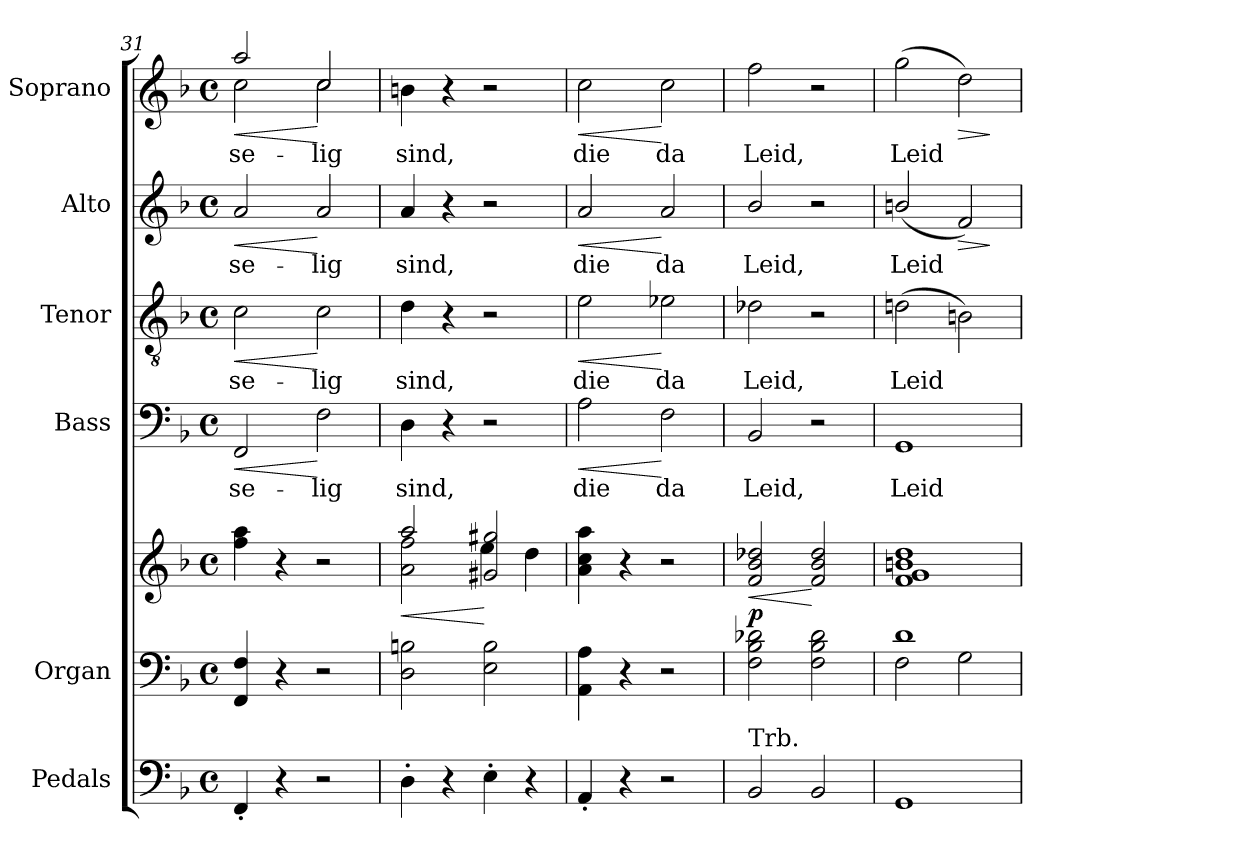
**kern	**kern	**kern	**dynam	**kern	**text	**dynam	**kern	**text	**dynam	**kern	**text	**dynam	**kern	**text	**dynam
*part6	*part5	*part5	*part5	*part4	*part4	*part4	*part3	*part3	*part3	*part2	*part2	*part2	*part1	*part1	*part1
*staff7	*staff6	*staff5	*staff5/6	*staff4	*staff4	*staff4	*staff3	*staff3	*staff3	*staff2	*staff2	*staff2	*staff1	*staff1	*staff1
*I"Pedals	*I"Organ	*	*	*I"Bass	*	*	*I"Tenor	*	*	*I"Alto	*	*	*I"Soprano	*	*
*	*I'Org.	*	*	*I'B.	*	*	*I'T.	*	*	*I'A.	*	*	*I'S.	*	*
*clefF4	*clefF4	*clefG2	*	*clefF4	*	*	*clefGv2	*	*	*clefG2	*	*	*clefG2	*	*
*	*	*	*	*	*	*	*ITrd7c12	*	*	*	*	*	*	*	*
*k[b-]	*k[b-]	*k[b-]	*	*k[b-]	*	*	*k[b-]	*	*	*k[b-]	*	*	*k[b-]	*	*
*F:	*F:	*F:	*	*F:	*	*	*F:	*	*	*F:	*	*	*F:	*	*
*M4/4	*M4/4	*M4/4	*	*M4/4	*	*	*M4/4	*	*	*M4/4	*	*	*M4/4	*	*
*met(c)	*met(c)	*met(c)	*	*met(c)	*	*	*met(c)	*	*	*met(c)	*	*	*met(c)	*	*
=31	=31	=31	=31	=31	=31	=31	=31	=31	=31	=31	=31	=31	=31	=31	=31
!	!	!	!	!	!LO:LY:b:color=#000000	!LO:HP:b	!	!	!	!	!	!	!	!	!
!	!	!	!	!	!	!LO:HP:n=1:b	!	!	!	!	!	!	!	!	!
!	!	!	!	!	!	!	!	!LO:LY:b:color=#000000	!LO:HP:b	!	!	!	!	!	!
!	!	!	!	!	!	!	!	!	!LO:HP:n=1:b	!	!	!	!	!	!
!	!	!	!	!	!	!	!	!	!	!	!LO:LY:b:color=#000000	!LO:HP:b	!	!	!
!	!	!	!	!	!	!	!	!	!	!	!	!LO:HP:n=1:b	!	!	!
!	!	!	!	!	!	!	!	!	!	!	!	!	!	!LO:LY:b:color=#000000	!LO:HP:b
!	!	!	!	!	!	!	!	!	!	!	!	!	!	!	!LO:HP:n=1:b
*	*	*	*	*	*	*	*	*	*	*	*	*	*^	*	*
4FF'i/	4FFi/ 4Fi	4ffi\ 4aai	.	2FFi/	se-	< >	2Ci\	se-	< >	2ai/	se-	< >	2aai/	2cci\	se-	< >
4r	4r	4r	.	.	.	.	.	.	.	.	.	.	.	.	.	.
!	!	!	!	!	!LO:LY:b:color=#000000	!	!	!	!	!	!	!	!	!	!	!
!	!	!	!	!	!	!	!	!LO:LY:b:color=#000000	!	!	!	!	!	!	!	!
!	!	!	!	!	!	!	!	!	!	!	!LO:LY:b:color=#000000	!	!	!	!	!
!	!	!	!	!	!	!	!	!	!	!	!	!	!	!	!LO:LY:b:color=#000000	!
2r	2r	2r	.	2Fi\	-lig	[	2Ci\	-lig	[	2ai/	-lig	[	2cci/	2cci\	-lig	[
*	*	*	*	*	*	*	*	*	*	*	*	*	*v	*v	*	*
.	.	.	.	.	.	]	.	.	]	.	.	]	.	.	]
=32	=32	=32	=32	=32	=32	=32	=32	=32	=32	=32	=32	=32	=32	=32	=32
*	*	*^	*	*	*	*	*	*	*	*	*	*	*	*	*
!	!	!	!	!LO:HP:b	!	!	!	!	!	!	!	!	!	!	!	!
!	!	!	!	!LO:HP:n=1:b	!	!	!	!	!	!	!	!	!	!	!	!
!	!	!	!	!	!	!LO:LY:b:color=#000000	!	!	!	!	!	!	!	!	!	!
!	!	!	!	!	!	!	!	!	!LO:LY:b:color=#000000	!	!	!	!	!	!	!
!	!	!	!	!	!	!	!	!	!	!	!	!LO:LY:b:color=#000000	!	!	!	!
!	!	!	!	!	!	!	!	!	!	!	!	!	!	!	!LO:LY:b:color=#000000	!
4D'i\	2Di\ 2Bni	2aai/	2ai\ 2ffi	< >	4Di\	sind,	.	4Di\	sind,	.	4ai/	sind,	.	4bni\	sind,	.
4r	.	.	.	.	4r	.	.	4r	.	.	4r	.	.	4r	.	.
4E'i\	2Ei\ 2Bi	2g#Xi/ 2gg#Xi	4eei\	[	2r	.	.	2r	.	.	2r	.	.	2r	.	.
4r	.	.	4ddi\	]	.	.	.	.	.	.	.	.	.	.	.	.
*	*	*v	*v	*	*	*	*	*	*	*	*	*	*	*	*	*
=33	=33	=33	=33	=33	=33	=33	=33	=33	=33	=33	=33	=33	=33	=33	=33
*	*	*^	*	*	*	*	*	*	*	*	*	*	*	*	*
!	!	!	!	!	!	!LO:LY:b:color=#000000	!LO:HP:b	!	!	!	!	!	!	!	!	!
*	*	*v	*v	*	*	*	*	*	*	*	*	*	*	*	*	*
*	*	*^	*	*	*	*	*	*	*	*	*	*	*	*	*
!	!	!	!	!	!	!	!	!	!LO:LY:b:color=#000000	!LO:HP:b	!	!	!	!	!	!
*	*	*v	*v	*	*	*	*	*	*	*	*	*	*	*	*	*
*	*	*^	*	*	*	*	*	*	*	*	*	*	*	*	*
!	!	!	!	!	!	!	!	!	!	!	!	!LO:LY:b:color=#000000	!LO:HP:b	!	!	!
*	*	*v	*v	*	*	*	*	*	*	*	*	*	*	*	*	*
*	*	*^	*	*	*	*	*	*	*	*	*	*	*	*	*
!	!	!	!	!	!	!	!	!	!	!	!	!	!	!	!LO:LY:b:color=#000000	!LO:HP:b
*	*	*v	*v	*	*	*	*	*	*	*	*	*	*	*	*	*
4AA'i/	4AAi\ 4Ai	4ai\ 4cci 4aai	.	2Ai\	die	<	2Ei\	die	<	2ai/	die	<	2cci\	die	<
4r	4r	4r	.	.	.	.	.	.	.	.	.	.	.	.	.
!	!	!	!	!	!LO:LY:b:color=#000000	!	!	!	!	!	!	!	!	!	!
!	!	!	!	!	!	!	!	!LO:LY:b:color=#000000	!	!	!	!	!	!	!
!	!	!	!	!	!	!	!	!	!	!	!LO:LY:b:color=#000000	!	!	!	!
!	!	!	!	!	!	!	!	!	!	!	!	!	!	!LO:LY:b:color=#000000	!
2r	2r	2r	.	2Fi\	da	[	2E-Xi\	da	[	2ai/	da	[	2cci\	da	[
!!LO:LB:g=z
=34	=34	=34	=34	=34	=34	=34	=34	=34	=34	=34	=34	=34	=34	=34	=34
!	!	!	!LO:HP:b	!	!	!	!	!	!	!	!	!	!	!	!
!	!	!	!	!	!LO:LY:b:color=#000000	!	!	!	!	!	!	!	!	!	!
!	!	!	!	!	!	!	!	!LO:LY:b:color=#000000	!	!	!	!	!	!	!
!	!	!	!	!	!	!	!	!	!	!	!LO:LY:b:color=#000000	!	!	!	!
!LO:TX:a:t=Trb.	!	!	!	!	!	!	!	!	!	!	!	!	!	!	!
!	!	!	!	!	!	!	!	!	!	!	!	!	!	!LO:LY:b:color=#000000	!
2BB-i/	2Fi\ 2B-i 2d-Xi	2fi/ 2b-i 2dd-Xi	< p	2BB-i/	Leid,	.	2D-Xi\	Leid,	.	2b-i/	Leid,	.	2ffi\	Leid,	.
2BB-i/	2Fi\ 2B-i 2d-i	2fi/ 2b-i 2dd-i	[	2r	.	.	2r	.	.	2r	.	.	2r	.	.
=35	=35	=35	=35	=35	=35	=35	=35	=35	=35	=35	=35	=35	=35	=35	=35
*	*^	*	*	*	*	*	*	*	*	*	*	*	*	*	*
!	!	!	!	!	!	!LO:LY:b:color=#000000	!	!	!	!	!	!	!	!	!	!
!	!	!	!	!	!	!	!	!	!LO:LY:b:color=#000000	!	!	!	!	!	!	!
!	!	!	!	!	!	!	!	!	!	!	!	!LO:LY:b:color=#000000	!	!	!	!
!	!	!	!	!	!	!	!	!	!	!	!	!	!	!	!LO:LY:b:color=#000000	!
1GGi	1di	2Fi\	1fi 1gi 1bni 1ddi	.	1GGi	Leid	.	(2Dni\	Leid	.	(2bni/	Leid	.	(2ggi\	Leid	.
!	!	!	!	!	!	!	!	!	!	!	!	!	!LO:HP:b	!	!	!LO:HP:b
.	.	2Gi\	.	.	.	.	.	2BBni\)	.	.	2fi/)	.	>	2ddi\)	.	>
*	*v	*v	*	*	*	*	*	*	*	*	*	*	*	*	*	*
.	.	.	.	.	.	.	.	.	.	.	.	]	.	.	]
=	=	=	=	=	=	=	=	=	=	=	=	=	=	=	=
*-	*-	*-	*-	*-	*-	*-	*-	*-	*-	*-	*-	*-	*-	*-	*-
